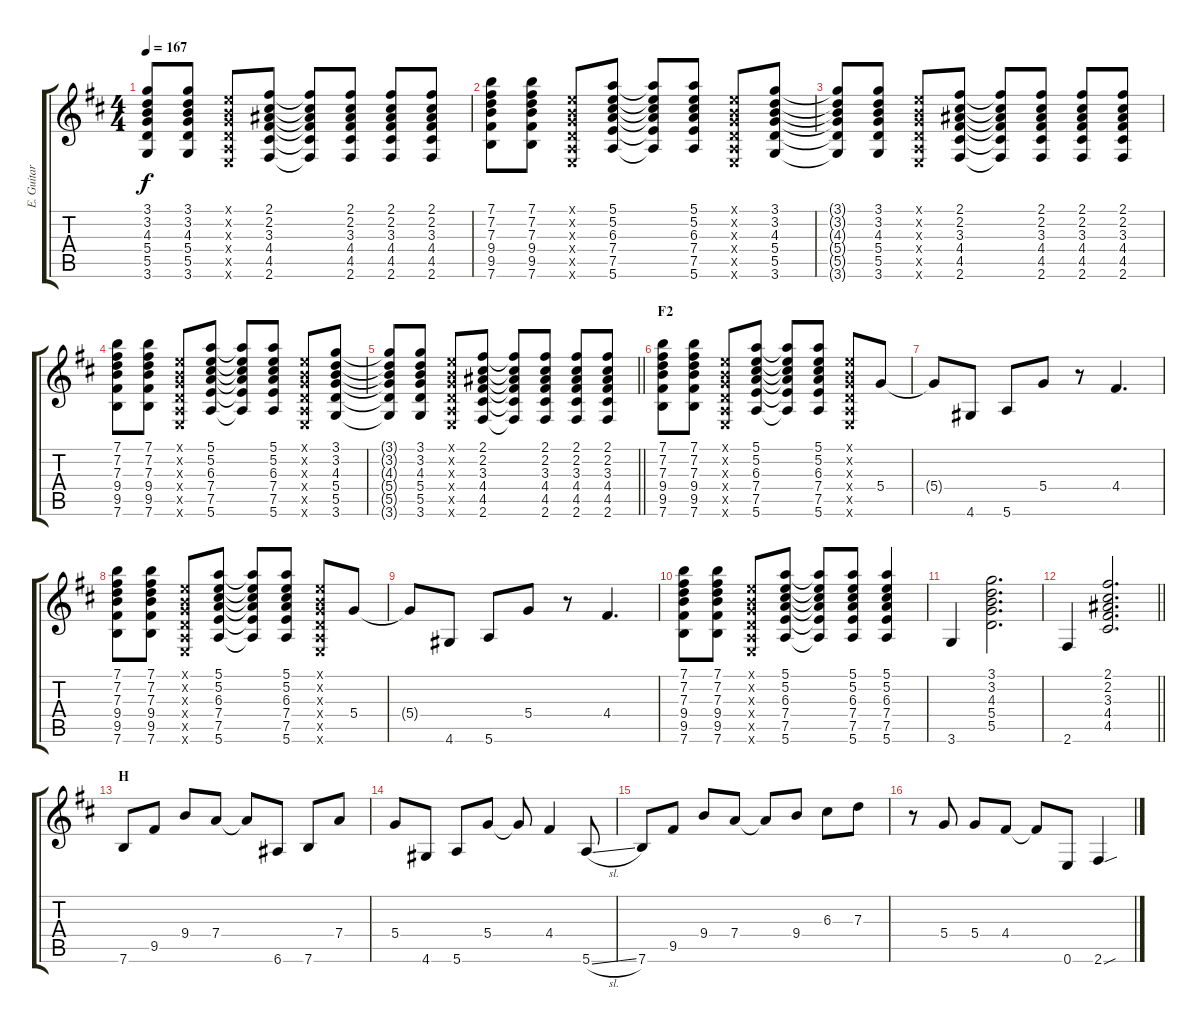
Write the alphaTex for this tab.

\track ("E. Guitar" "E. Guitar") {instrument overdrivenguitar}
\staff {score tabs}
\tuning (E4 B3 G3 D3 A2 E2) {hide}
\ts (4 4)
\tempo 167
\clef g2
\ks d
(3.1{t} 3.2{t} 4.3{t} 5.4{t} 5.5{t} 3.6{t}).8{dy f} (3.1 3.2 4.3 5.4 5.5 3.6).8 (0.1{x} 0.2{x} 0.3{x} 0.4{x} 0.5{x} 0.6{x}).8 (2.1 2.2 3.3 4.4 4.5 2.6).8 (2.1{t} 2.2{t} 3.3{t} 4.4{t} 4.5{t} 2.6{t}).8 (2.1 2.2 3.3 4.4 4.5 2.6).8 (2.1 2.2 3.3 4.4 4.5 2.6).8 (2.1 2.2 3.3 4.4 4.5 2.6).8 |
(7.1 7.2 7.3 9.4 9.5 7.6).8 (7.1 7.2 7.3 9.4 9.5 7.6).8 (0.1{x} 0.2{x} 0.3{x} 0.4{x} 0.5{x} 0.6{x}).8 (5.1 5.2 6.3 7.4 7.5 5.6).8 (5.1{t} 5.2{t} 6.3{t} 7.4{t} 7.5{t} 5.6{t}).8 (5.1 5.2 6.3 7.4 7.5 5.6).8 (0.1{x} 0.2{x} 0.3{x} 0.4{x} 0.5{x} 0.6{x}).8 (3.1 3.2 4.3 5.4 5.5 3.6).8 |
(3.1{t} 3.2{t} 4.3{t} 5.4{t} 5.5{t} 3.6{t}).8 (3.1 3.2 4.3 5.4 5.5 3.6).8 (0.1{x} 0.2{x} 0.3{x} 0.4{x} 0.5{x} 0.6{x}).8 (2.1 2.2 3.3 4.4 4.5 2.6).8 (2.1{t} 2.2{t} 3.3{t} 4.4{t} 4.5{t} 2.6{t}).8 (2.1 2.2 3.3 4.4 4.5 2.6).8 (2.1 2.2 3.3 4.4 4.5 2.6).8 (2.1 2.2 3.3 4.4 4.5 2.6).8 |
(7.1 7.2 7.3 9.4 9.5 7.6).8 (7.1 7.2 7.3 9.4 9.5 7.6).8 (0.1{x} 0.2{x} 0.3{x} 0.4{x} 0.5{x} 0.6{x}).8 (5.1 5.2 6.3 7.4 7.5 5.6).8 (5.1{t} 5.2{t} 6.3{t} 7.4{t} 7.5{t} 5.6{t}).8 (5.1 5.2 6.3 7.4 7.5 5.6).8 (0.1{x} 0.2{x} 0.3{x} 0.4{x} 0.5{x} 0.6{x}).8 (3.1 3.2 4.3 5.4 5.5 3.6).8 |
\barLineRight lightlight
(3.1{t} 3.2{t} 4.3{t} 5.4{t} 5.5{t} 3.6{t}).8 (3.1 3.2 4.3 5.4 5.5 3.6).8 (0.1{x} 0.2{x} 0.3{x} 0.4{x} 0.5{x} 0.6{x}).8 (2.1 2.2 3.3 4.4 4.5 2.6).8 (2.1{t} 2.2{t} 3.3{t} 4.4{t} 4.5{t} 2.6{t}).8 (2.1 2.2 3.3 4.4 4.5 2.6).8 (2.1 2.2 3.3 4.4 4.5 2.6).8 (2.1 2.2 3.3 4.4 4.5 2.6).8 |
\section ("" "F2")
(7.1 7.2 7.3 9.4 9.5 7.6).8 (7.1 7.2 7.3 9.4 9.5 7.6).8 (0.1{x} 0.2{x} 0.3{x} 0.4{x} 0.5{x} 0.6{x}).8 (5.1 5.2 6.3 7.4 7.5 5.6).8 (5.1{t} 5.2{t} 6.3{t} 7.4{t} 7.5{t} 5.6{t}).8 (5.1 5.2 6.3 7.4 7.5 5.6).8 (0.1{x} 0.2{x} 0.3{x} 0.4{x} 0.5{x} 0.6{x}).8 5.4.8 |
5.4{t}.8 4.6.8 5.6.8 5.4.8 r.8 4.4.4{d} |
(7.1 7.2 7.3 9.4 9.5 7.6).8 (7.1 7.2 7.3 9.4 9.5 7.6).8 (0.1{x} 0.2{x} 0.3{x} 0.4{x} 0.5{x} 0.6{x}).8 (5.1 5.2 6.3 7.4 7.5 5.6).8 (5.1{t} 5.2{t} 6.3{t} 7.4{t} 7.5{t} 5.6{t}).8 (5.1 5.2 6.3 7.4 7.5 5.6).8 (0.1{x} 0.2{x} 0.3{x} 0.4{x} 0.5{x} 0.6{x}).8 5.4.8 |
5.4{t}.8 4.6.8 5.6.8 5.4.8 r.8 4.4.4{d} |
(7.1 7.2 7.3 9.4 9.5 7.6).8 (7.1 7.2 7.3 9.4 9.5 7.6).8 (0.1{x} 0.2{x} 0.3{x} 0.4{x} 0.5{x} 0.6{x}).8 (5.1 5.2 6.3 7.4 7.5 5.6).8 (5.1{t} 5.2{t} 6.3{t} 7.4{t} 7.5{t} 5.6{t}).8 (5.1 5.2 6.3 7.4 7.5 5.6).8 (5.1 5.2 6.3 7.4 7.5 5.6).4 |
3.6.4 (3.1 3.2 4.3 5.4 5.5).2{d} |
\barLineRight lightlight
2.6.4 (2.1 2.2 3.3 4.4 4.5).2{d} |
\section ("" "H")
7.6.8 9.5.8 9.4.8 7.4.8 7.4{t}.8 6.6.8 7.6.8 7.4.8 |
5.4.8 4.6.8 5.6.8 5.4.8 5.4{t}.8 4.4.4 5.6{sl}.8 |
7.6.8 9.5.8 9.4.8 7.4.8 7.4{t}.8 9.4.8 6.3.8 7.3.8 |
r.8 5.4.8 5.4.8 4.4.8 4.4{t}.8 0.6.8 2.6{sou}.4
